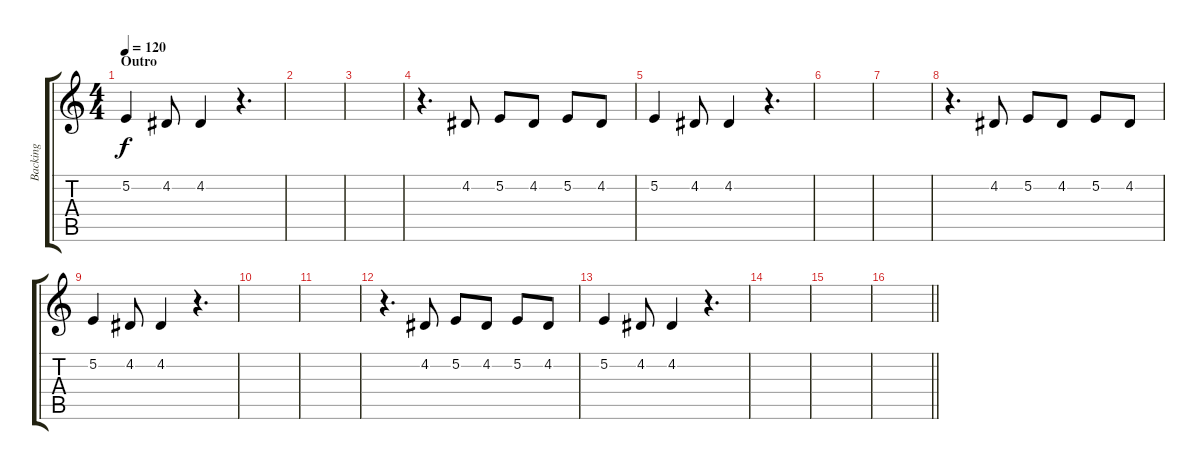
\track ("Backing" "Backing") {instrument choiraahs}
\staff {score tabs}
\tuning (E4 B3 G3 D3 A2 E2) {hide}
\ts (4 4)
\section ("" "Outro")
\tempo 120
\clef g2
\ks c
5.2.4{dy f} 4.2.8 4.2.4 r.4{d} |
|
|
r.4{d} 4.2.8 5.2.8 4.2.8 5.2.8 4.2.8 |
5.2.4 4.2.8 4.2.4 r.4{d} |
|
|
r.4{d} 4.2.8 5.2.8 4.2.8 5.2.8 4.2.8 |
5.2.4 4.2.8 4.2.4 r.4{d} |
|
|
r.4{d} 4.2.8 5.2.8 4.2.8 5.2.8 4.2.8 |
5.2.4 4.2.8 4.2.4 r.4{d} |
|
|
\barLineRight lightlight
